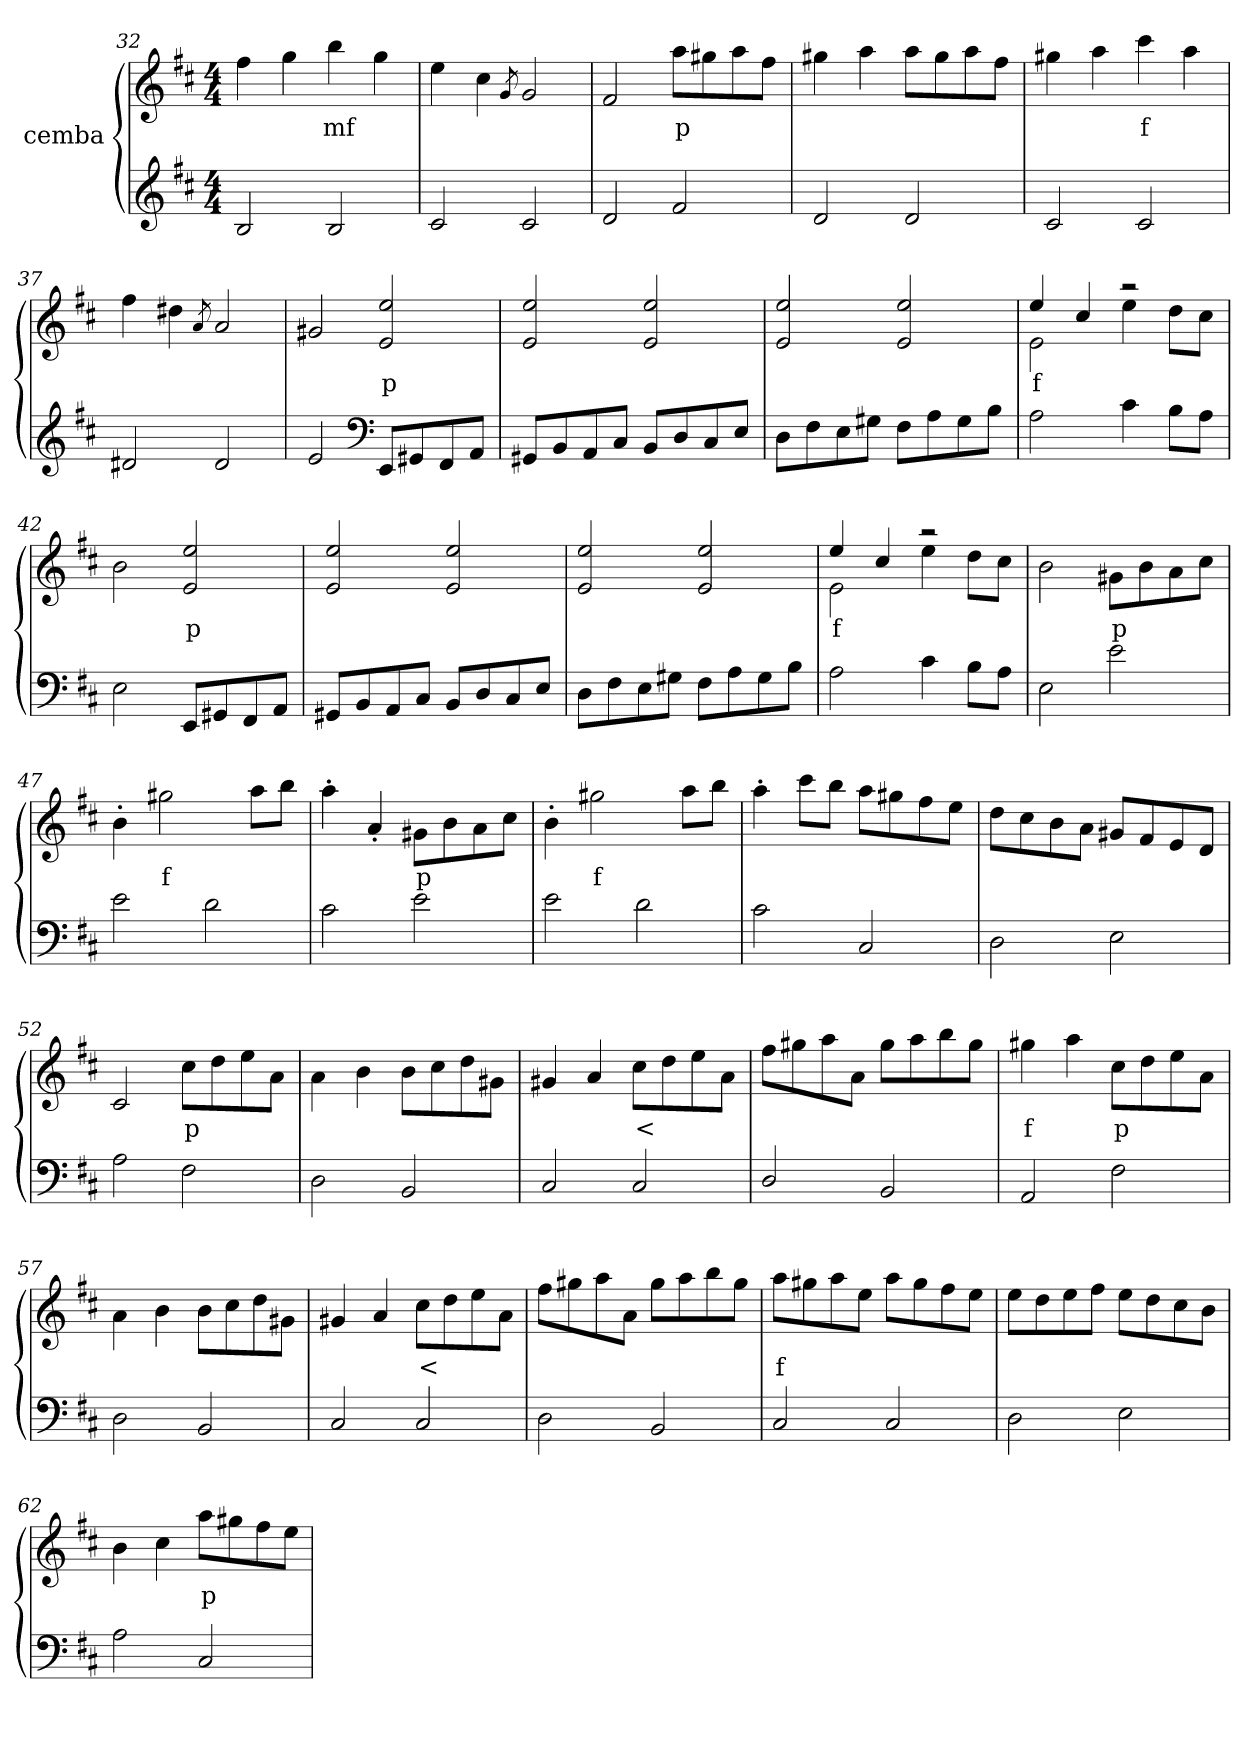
**kern	**kern	**text
*part2	*part1	*part1
*staff2	*staff1	*staff1
*I"cemba	*I"cemba	*
*clefG2	*clefG2	*
*k[f#c#]	*k[f#c#]	*
*D:	*D:	*
*M4/4	*M4/4	*
=32	=32	=32
2B/	4ff#\	.
.	4gg\	.
2B/	4bb\	mf
.	4gg\	.
=33	=33	=33
2c#/	4ee\	.
.	4cc#\	.
.	8qg/	.
2c#/	2g/	.
=34	=34	=34
2d/	2f#/	.
2f#/	8aa\L	p
.	8gg#X\	.
.	8aa\	.
.	8ff#\J	.
=35	=35	=35
2d/	4gg#X\	.
.	4aa\	.
2d/	8aa\L	.
.	8gg#\	.
.	8aa\	.
.	8ff#\J	.
=36	=36	=36
2c#/	4gg#X\	.
.	4aa\	.
2c#/	4ccc#\	f
.	4aa\	.
=37	=37	=37
2d#X/	4ff#\	.
.	4dd#X\	.
.	8qa/	.
2d#/	2a/	.
=38	=38	=38
2e/	2g#X/	.
*clefF4	*	*
8EE/L	2e/ 2ee/	p
8GG#X/	.	.
8FF#/	.	.
8AA/J	.	.
=39	=39	=39
8GG#X/L	2e/ 2ee/	.
8BB/	.	.
8AA/	.	.
8C#/J	.	.
8BB/L	2e/ 2ee/	.
8D/	.	.
8C#/	.	.
8E/J	.	.
=40	=40	=40
8D\L	2e/ 2ee/	.
8F#\	.	.
8E\	.	.
8G#X\J	.	.
8F#\L	2e/ 2ee/	.
8A\	.	.
8G#\	.	.
8B\J	.	.
=41	=41	=41
*	*^	*
2A\	4ee/	2e\	f
.	4cc#/	.	.
4c#\	2r	4ee\	.
8B\L	.	8dd\L	.
8A\J	.	8cc#\J	.
*	*v	*v	*
=42	=42	=42
2E\	2b\	.
8EE/L	2e/ 2ee/	p
8GG#X/	.	.
8FF#/	.	.
8AA/J	.	.
=43	=43	=43
8GG#X/L	2e/ 2ee/	.
8BB/	.	.
8AA/	.	.
8C#/J	.	.
8BB/L	2e/ 2ee/	.
8D/	.	.
8C#/	.	.
8E/J	.	.
=44	=44	=44
8D\L	2e/ 2ee/	.
8F#\	.	.
8E\	.	.
8G#X\J	.	.
8F#\L	2e/ 2ee/	.
8A\	.	.
8G#\	.	.
8B\J	.	.
=45	=45	=45
*	*^	*
2A\	4ee/	2e\	f
.	4cc#/	.	.
4c#\	2r	4ee\	.
8B\L	.	8dd\L	.
8A\J	.	8cc#\J	.
*	*v	*v	*
=46	=46	=46
2E\	2b\	.
2e\	8g#X\L	p
.	8b\	.
.	8a\	.
.	8cc#\J	.
=47	=47	=47
2e\	4b'>\	.
.	2gg#X\	f
2d\	.	.
.	8aa\L	.
.	8bb\J	.
=48	=48	=48
2c#\	4aa'>\	.
.	4a'>/	.
2e\	8g#X\L	p
.	8b\	.
.	8a\	.
.	8cc#\J	.
=49	=49	=49
2e\	4b'>\	.
.	2gg#X\	f
2d\	.	.
.	8aa\L	.
.	8bb\J	.
=50	=50	=50
2c#\	4aa'>\	.
.	8ccc#\L	.
.	8bb\J	.
2C#/	8aa\L	.
.	8gg#X\	.
.	8ff#\	.
.	8ee\J	.
=51	=51	=51
2D\	8dd\L	.
.	8cc#\	.
.	8b\	.
.	8a\J	.
2E\	8g#X/L	.
.	8f#/	.
.	8e/	.
.	8d/J	.
=52	=52	=52
2A\	2c#/	.
2F#\	8cc#\L	p
.	8dd\	.
.	8ee\	.
.	8a\J	.
=53	=53	=53
2D\	4a\	.
.	4b\	.
2BB/	8b\L	.
.	8cc#\	.
.	8dd\	.
.	8g#X\J	.
=54	=54	=54
2C#/	4g#X/	.
.	4a/	.
2C#/	8cc#\L	<
.	8dd\	.
.	8ee\	.
.	8a\J	.
=55	=55	=55
2D/	8ff#\L	.
.	8gg#X\	.
.	8aa\	.
.	8a\J	.
2BB/	8gg#\L	.
.	8aa\	.
.	8bb\	.
.	8gg#\J	.
=56	=56	=56
2AA/	4gg#X\	f
.	4aa\	.
2F#\	8cc#\L	p
.	8dd\	.
.	8ee\	.
.	8a\J	.
=57	=57	=57
2D\	4a\	.
.	4b\	.
2BB/	8b\L	.
.	8cc#\	.
.	8dd\	.
.	8g#X\J	.
=58	=58	=58
2C#/	4g#X/	.
.	4a/	.
2C#/	8cc#\L	<
.	8dd\	.
.	8ee\	.
.	8a\J	.
=59	=59	=59
2D\	8ff#\L	.
.	8gg#X\	.
.	8aa\	.
.	8a\J	.
2BB/	8gg#\L	.
.	8aa\	.
.	8bb\	.
.	8gg#\J	.
=60	=60	=60
2C#/	8aa\L	f
.	8gg#X\	.
.	8aa\	.
.	8ee\J	.
2C#/	8aa\L	.
.	8gg#\	.
.	8ff#\	.
.	8ee\J	.
=61	=61	=61
2D\	8ee\L	.
.	8dd\	.
.	8ee\	.
.	8ff#\J	.
2E\	8ee\L	.
.	8dd\	.
.	8cc#\	.
.	8b\J	.
=62	=62	=62
2A\	4b\	.
.	4cc#\	.
2C#/	8aa\L	p
.	8gg#X\	.
.	8ff#\	.
.	8ee\J	.
=	=	=
*-	*-	*-
